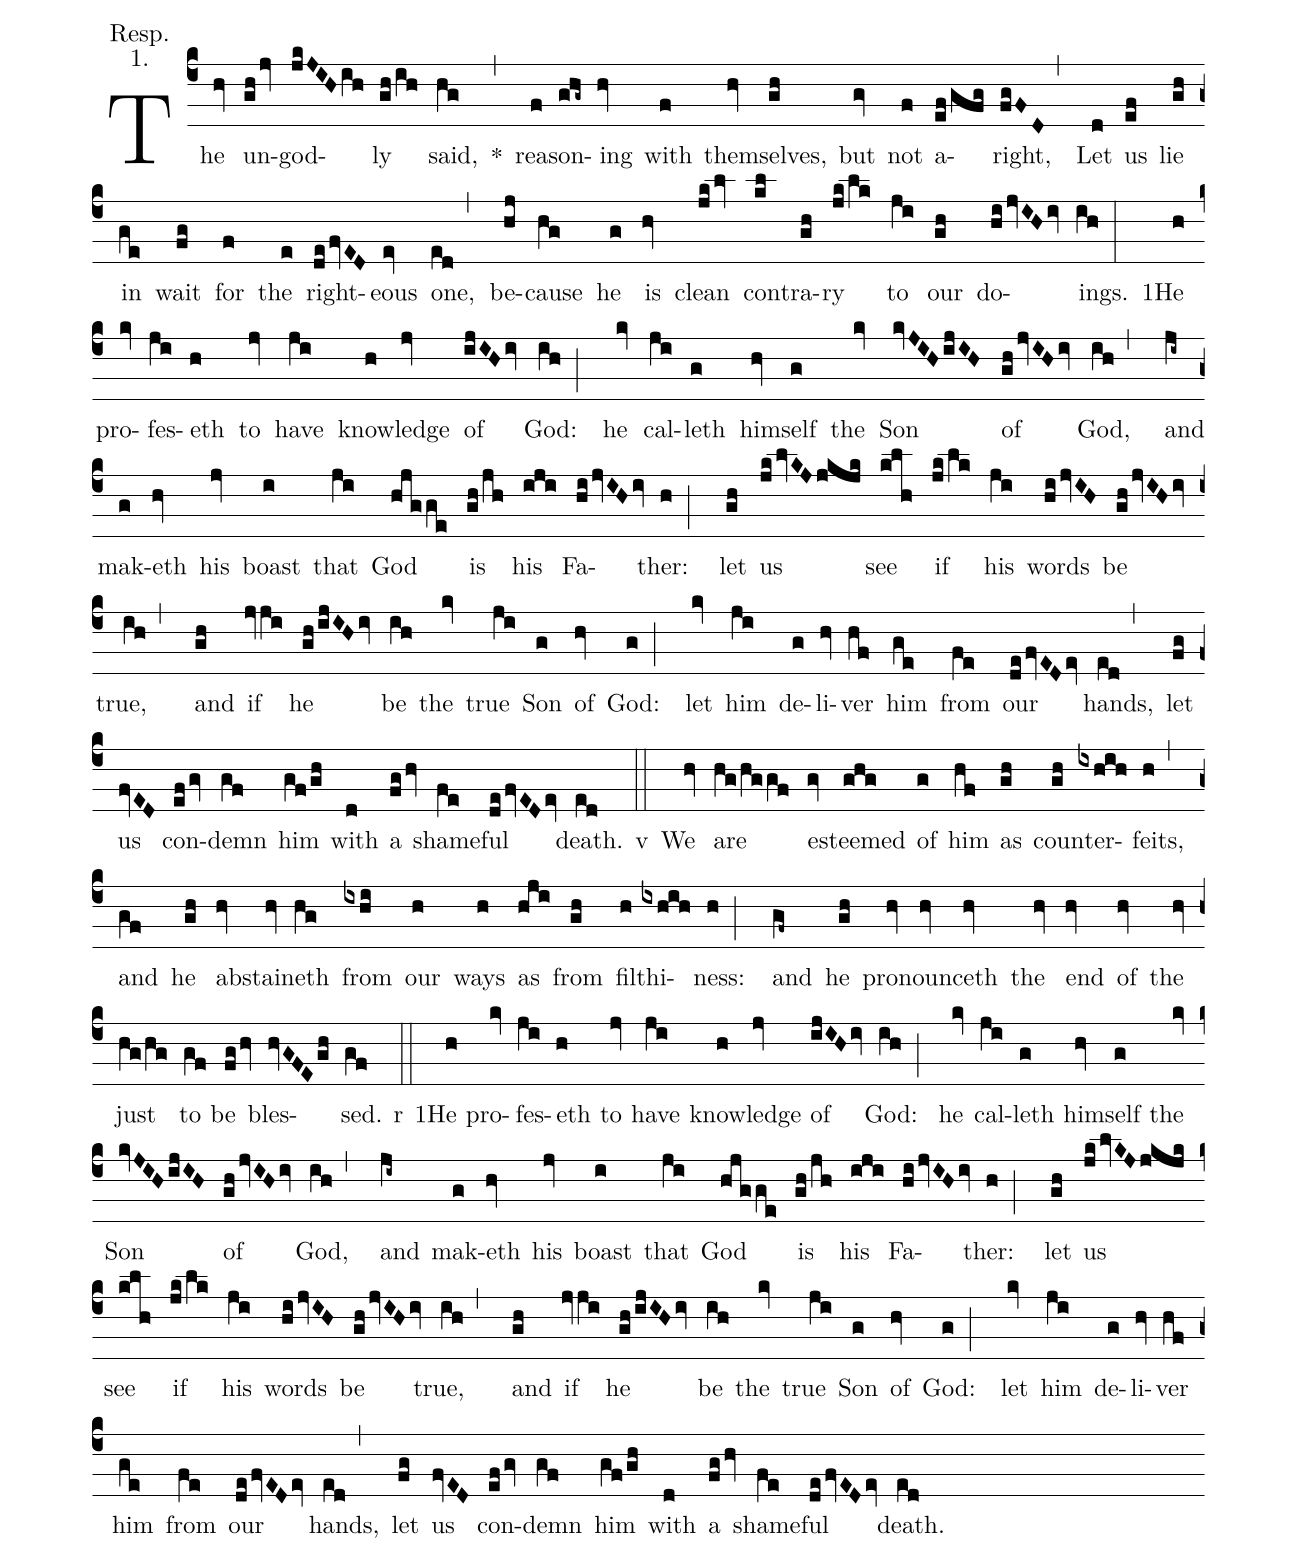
annotation: Resp.;
annotation: 1.;
%%
(c4) The(hv) un(ghjv)god(jkJIHih)ly(gh/ih) said,(hg) <sp>*</sp>(,) rea(f)son(ghg~)ing(hv) with(f) them(hv)selves,(gh) but(gv) not(f) a(ef/gfg)right,(fgFD,) Let(d) us(ef) lie(gh) in(ge) wait(fg) for(f) the(e) right(defvED)eous(ev) one,(ed,) be(hj)cause(hg) he(g) is(hv) clean(jklv) con(kl)tra(gh)ry(jk/lk) to(ji) our(gh) do(hijvIHiv)ings.(ih:) <sp>1</sp>He(h) pro(kv)fes(ji)eth(h) to(jv) have(ji) know(h)ledge(jv) of(ijIHiv) God:(ih;) he(kv) cal(ji)leth(g) him(hv)self(g) the(kv) Son(kvJIHijIH) of(ghjvIHiv) God,(ih,) and(ji~) mak(g)eth(hv) his(jv) boast(i) that(ji) God(hjgge) is(gh/jh) his(iji) Fa(hijvIHiv)ther:(h;) let(gh) us(jklvKJjkjk) see(klh) if(jk/lk) his(ji) words(hijvIH) be(ghjvIHiv) true,(ih,) and(gh) if(jvji) he(gh/ijIHiv) be(ih) the(kv) true(ji) Son(g) of(hv) God:(g;) let(kv) him(ji) de(g)li(hv)ver(hf) him(ge) from(fe) our(defvEDev) hands,(ed,) let(fg) us(fvED) con(efgv)demn(gf) him(gf/gh) with(d) a(fghv) shame(fe)ful(defvEDev) death.(ed)

<sp>v</sp>(::) We(hv) are(hg/hggf) es(gv)teemed(ghg) of(g) him(hf) as(gh) coun(gh)ter(ixhih)feits,(h,) and(gf) he(gh) abs(hv)tain(hv)eth(hg) from(ixhi) our(h) ways(h) as(hji) from(gh) fil(h)thi(ixhih)ness:(h;) and(gf~) he(gh) pro(hv)nounc(hv)eth(hv) the(hv) end(hv) of(hv) the(hv) just(hg/hg) to(gf) be(fghv) bles(hvGFEgh)sed.(gf)

<sp>r</sp>(::) <sp>1</sp>He(h) pro(kv)fes(ji)eth(h) to(jv) have(ji) know(h)ledge(jv) of(ijIHiv) God:(ih;) he(kv) cal(ji)leth(g) him(hv)self(g) the(kv) Son(kvJIHijIH) of(ghjvIHiv) God,(ih,) and(ji~) mak(g)eth(hv) his(jv) boast(i) that(ji) God(hjgge) is(gh/jh) his(iji) Fa(hijvIHiv)ther:(h;) let(gh) us(jklvKJjkjk) see(klh) if(jk/lk) his(ji) words(hijvIH) be(ghjvIHiv) true,(ih,) and(gh) if(jvji) he(gh/ijIHiv) be(ih) the(kv) true(ji) Son(g) of(hv) God:(g;) let(kv) him(ji) de(g)li(hv)ver(hf) him(ge) from(fe) our(defvEDev) hands,(ed,) let(fg) us(fvED) con(efgv)demn(gf) him(gf/gh) with(d) a(fghv) shame(fe)ful(defvEDev) death.(ed)
